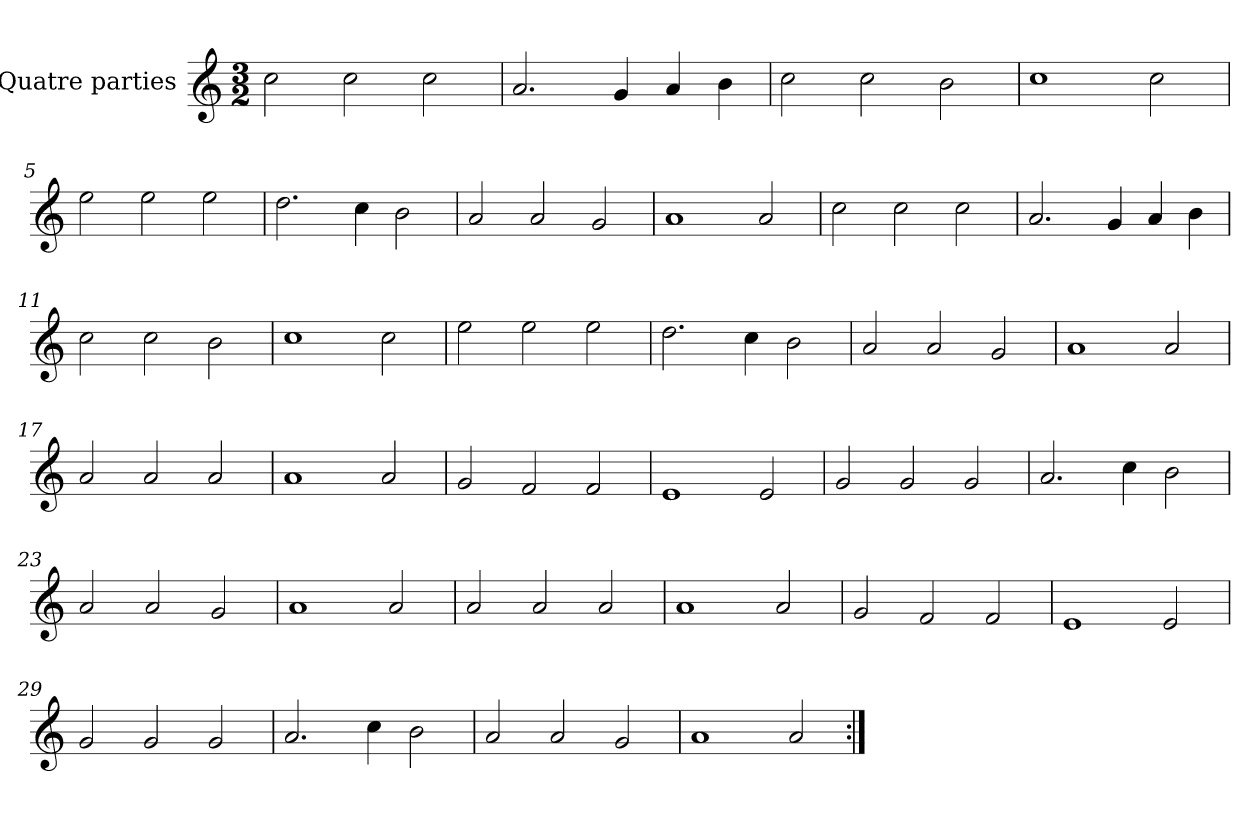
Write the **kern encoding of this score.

**kern
*part1
*staff1
*I"Quatre parties
*clefG2
*k[]
*M3/2
*MM180
=1
2cc\
2cc\
2cc\
=2
2.a/
4g/
4a/
4b\
=3
2cc\
2cc\
2b\
=4
1cc
2cc\
=5
2ee\
2ee\
2ee\
=6
2.dd\
4cc\
2b\
=7
2a/
2a/
2g/
=8
1a
2a/
=9
2cc\
2cc\
2cc\
=10
2.a/
4g/
4a/
4b\
=11
2cc\
2cc\
2b\
=12
1cc
2cc\
=13
2ee\
2ee\
2ee\
=14
2.dd\
4cc\
2b\
=15
2a/
2a/
2g/
=16
1a
2a/
=17
2a/
2a/
2a/
=18
1a
2a/
=19
2g/
2f/
2f/
=20
1e
2e/
=21
2g/
2g/
2g/
=22
2.a/
4cc\
2b\
=23
2a/
2a/
2g/
=24
1a
2a/
=25
2a/
2a/
2a/
=26
1a
2a/
=27
2g/
2f/
2f/
=28
1e
2e/
=29
2g/
2g/
2g/
=30
2.a/
4cc\
2b\
=31
2a/
2a/
2g/
=32
1a
2a/
=:|!
*-
